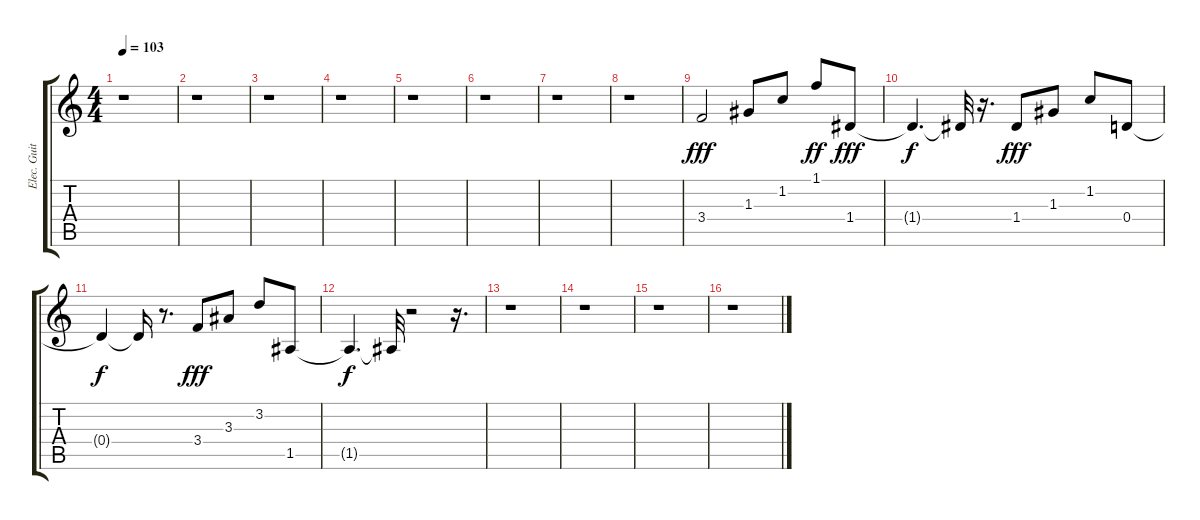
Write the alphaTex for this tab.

\track ("Elec. Guitar (clean)" "Elec. Guit") {instrument electricguitarclean}
\staff {score tabs}
\tuning (E4 B3 G3 D3 A2 E2) {hide}
\ts (4 4)
\tempo 103
\clef g2
\ks c
r.1{dy fff} |
r.1 |
r.1 |
r.1 |
r.1 |
r.1 |
r.1 |
r.1 |
3.4.2 1.3.8 1.2.8 1.1.8{dy ff} 1.4.8{dy fff} |
1.4{t}.4{d dy f} 1.4{t}.32 r.16{d} 1.4.8{dy fff} 1.3.8 1.2.8 0.4.8 |
0.4{t}.4{dy f} 0.4{t}.16 r.8{d} 3.4.8{dy fff} 3.3.8 3.2.8 1.5.8 |
1.5{t}.4{d dy f} 1.5{t}.32 r.2 r.16{d} |
r.1 |
r.1 |
r.1 |
r.1
